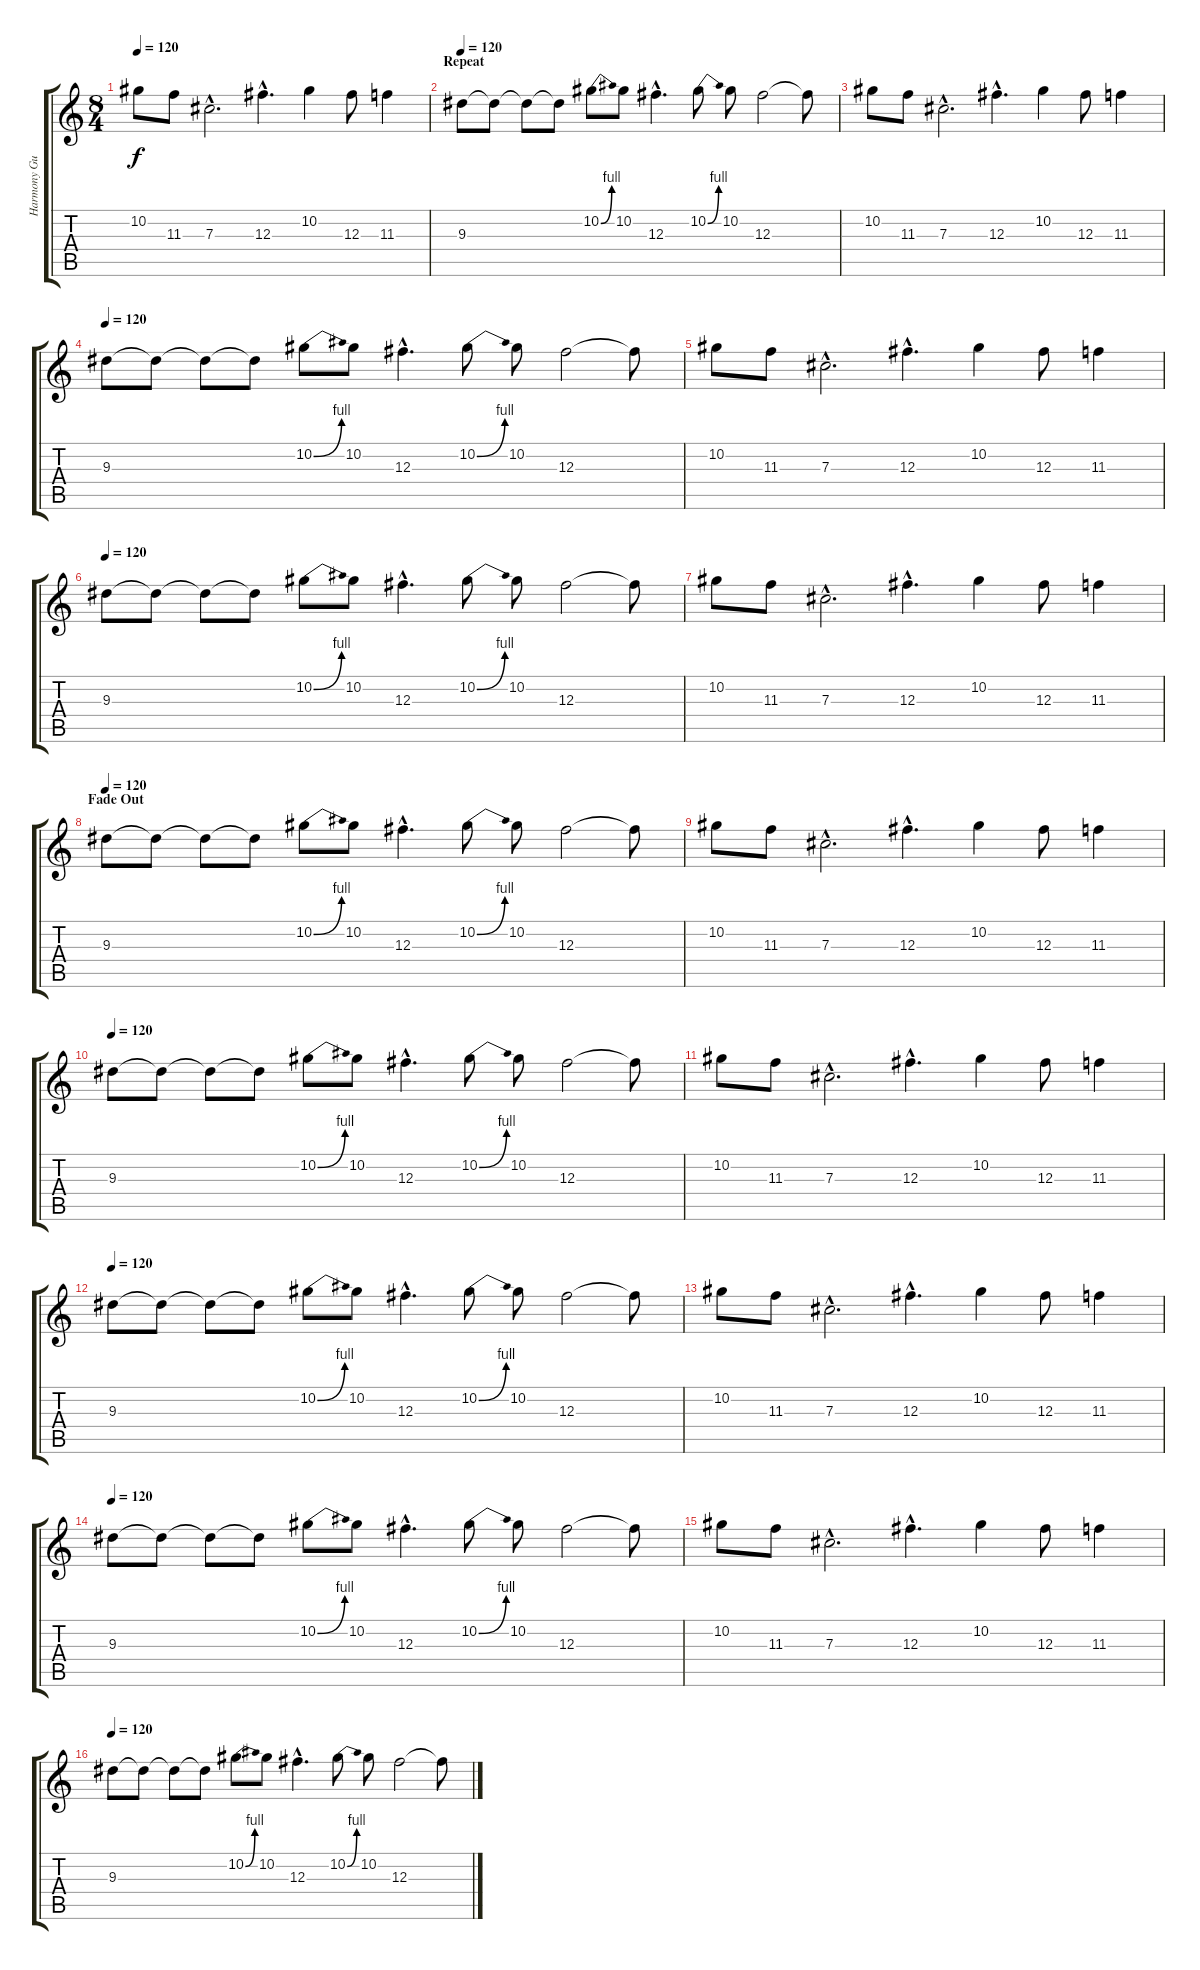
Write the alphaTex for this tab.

\track ("Harmony Guitar" "Harmony Gu") {instrument overdrivenguitar}
\staff {score tabs}
\tuning (Eb4 Bb3 Gb3 Db3 Ab2 Eb2) {hide}
\ts (8 4)
\tempo 120
\clef g2
\ks c
10.2.8{dy f} 11.3.8 7.3{hac}.2{d} 12.3{hac}.4{d} 10.2.4 12.3.8 11.3.4 |
\section ("" "Repeat")
\tempo 120
9.3.8 9.3{t}.8 9.3{t}.8 9.3{t}.8 10.2{be (bend 0 0 60 4)}.8 10.2.8 12.3{hac}.4{d} 10.2{be (bend 0 0 60 4)}.8 10.2.8 12.3.2 12.3{t}.8 |
10.2.8 11.3.8 7.3{hac}.2{d} 12.3{hac}.4{d} 10.2.4 12.3.8 11.3.4 |
\tempo 120
9.3.8 9.3{t}.8 9.3{t}.8 9.3{t}.8 10.2{be (bend 0 0 60 4)}.8 10.2.8 12.3{hac}.4{d} 10.2{be (bend 0 0 60 4)}.8 10.2.8 12.3.2 12.3{t}.8 |
10.2.8 11.3.8 7.3{hac}.2{d} 12.3{hac}.4{d} 10.2.4 12.3.8 11.3.4 |
\tempo 120
9.3.8 9.3{t}.8 9.3{t}.8 9.3{t}.8 10.2{be (bend 0 0 60 4)}.8 10.2.8 12.3{hac}.4{d} 10.2{be (bend 0 0 60 4)}.8 10.2.8 12.3.2 12.3{t}.8 |
10.2.8 11.3.8 7.3{hac}.2{d} 12.3{hac}.4{d} 10.2.4 12.3.8 11.3.4 |
\section ("" "Fade Out")
\tempo 120
9.3.8 9.3{t}.8 9.3{t}.8 9.3{t}.8 10.2{be (bend 0 0 60 4)}.8 10.2.8 12.3{hac}.4{d} 10.2{be (bend 0 0 60 4)}.8 10.2.8 12.3.2 12.3{t}.8 |
10.2.8 11.3.8 7.3{hac}.2{d} 12.3{hac}.4{d} 10.2.4 12.3.8 11.3.4 |
\tempo 120
9.3.8 9.3{t}.8 9.3{t}.8 9.3{t}.8 10.2{be (bend 0 0 60 4)}.8 10.2.8 12.3{hac}.4{d} 10.2{be (bend 0 0 60 4)}.8 10.2.8 12.3.2 12.3{t}.8 |
10.2.8 11.3.8 7.3{hac}.2{d} 12.3{hac}.4{d} 10.2.4 12.3.8 11.3.4 |
\tempo 120
9.3.8 9.3{t}.8 9.3{t}.8 9.3{t}.8 10.2{be (bend 0 0 60 4)}.8 10.2.8 12.3{hac}.4{d} 10.2{be (bend 0 0 60 4)}.8 10.2.8 12.3.2 12.3{t}.8 |
10.2.8 11.3.8 7.3{hac}.2{d} 12.3{hac}.4{d} 10.2.4 12.3.8 11.3.4 |
\tempo 120
9.3.8 9.3{t}.8 9.3{t}.8 9.3{t}.8 10.2{be (bend 0 0 60 4)}.8 10.2.8 12.3{hac}.4{d} 10.2{be (bend 0 0 60 4)}.8 10.2.8 12.3.2 12.3{t}.8 |
10.2.8 11.3.8 7.3{hac}.2{d} 12.3{hac}.4{d} 10.2.4 12.3.8 11.3.4 |
\tempo 120
9.3.8 9.3{t}.8 9.3{t}.8 9.3{t}.8 10.2{be (bend 0 0 60 4)}.8 10.2.8 12.3{hac}.4{d} 10.2{be (bend 0 0 60 4)}.8 10.2.8 12.3.2 12.3{t}.8
